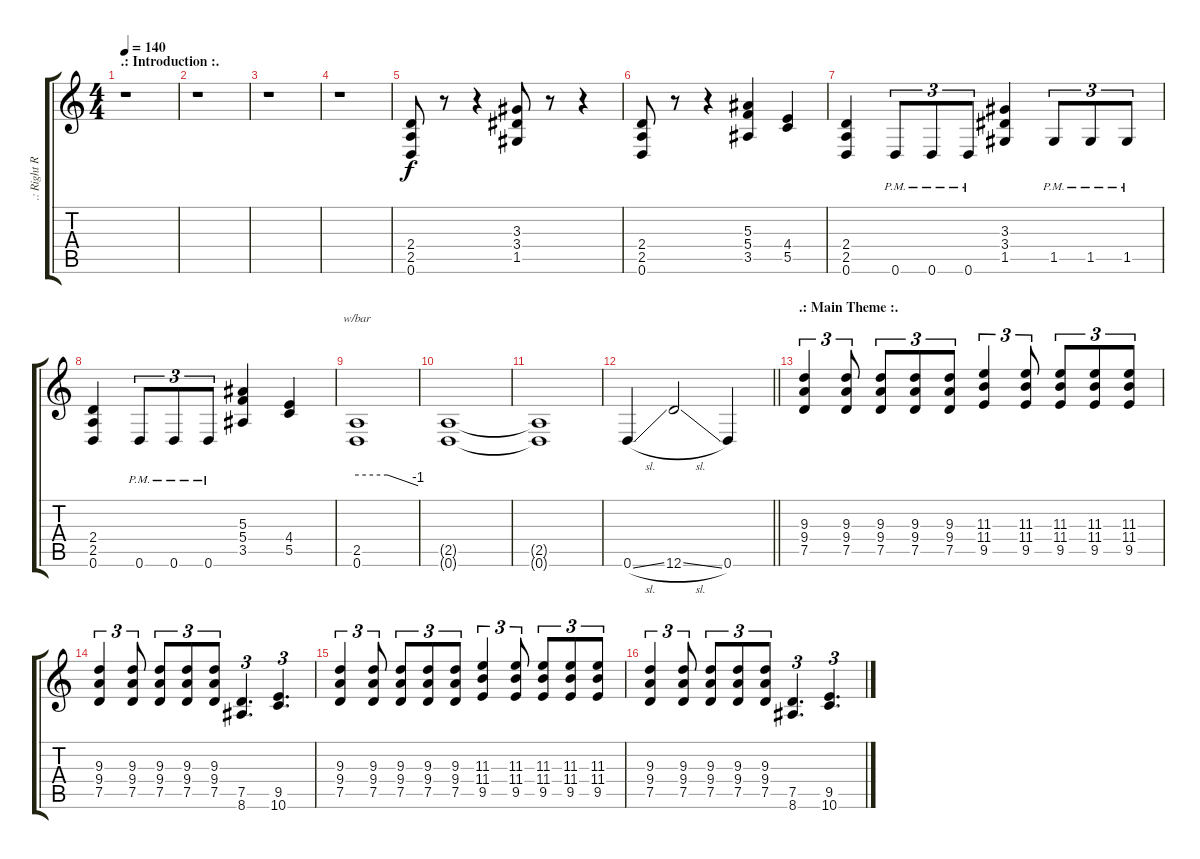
\track (".: Right Rythm Guitar :." ".: Right R") {mute instrument distortionguitar}
\staff {score tabs}
\tuning (D4 A3 F3 C3 G2 D2) {hide}
\ts (4 4)
\section ("" ".: Introduction :.")
\tempo 140
\clef g2
\ks c
r.1{dy f instrument distortionguitar} |
r.1 |
r.1 |
r.1 |
(2.4 2.5 0.6).8 r.8 r.4 (3.3 3.4 1.5).8 r.8 r.4 |
(2.4 2.5 0.6).8 r.8 r.4 (5.3 5.4 3.5).4 (4.4 5.5).4 |
(2.4 2.5 0.6).4 0.6{pm}.8{tu (3 2)} 0.6{pm}.8{tu (3 2)} 0.6{pm}.8{tu (3 2)} (3.3 3.4 1.5).4 1.5{pm}.8{tu (3 2)} 1.5{pm}.8{tu (3 2)} 1.5{pm}.8{tu (3 2)} |
(2.4 2.5 0.6).4 0.6{pm}.8{tu (3 2)} 0.6{pm}.8{tu (3 2)} 0.6{pm}.8{tu (3 2)} (5.3 5.4 3.5).4 (4.4 5.5).4 |
(2.5 0.6).1{tbe (custom default 0 0 30 0 60 -4)} |
(2.5{t} 0.6{t}).1 |
(2.5{t} 0.6{t}).1 |
\barLineRight lightlight
0.6{sl}.4 12.6{sl}.2 0.6.4 |
\section ("" ".: Main Theme :.")
(9.3 9.4 7.5).4{tu (3 2)} (9.3 9.4 7.5).8{tu (3 2)} (9.3 9.4 7.5).8{tu (3 2)} (9.3 9.4 7.5).8{tu (3 2)} (9.3 9.4 7.5).8{tu (3 2)} (11.3 11.4 9.5).4{tu (3 2)} (11.3 11.4 9.5).8{tu (3 2)} (11.3 11.4 9.5).8{tu (3 2)} (11.3 11.4 9.5).8{tu (3 2)} (11.3 11.4 9.5).8{tu (3 2)} |
(9.3 9.4 7.5).4{tu (3 2)} (9.3 9.4 7.5).8{tu (3 2)} (9.3 9.4 7.5).8{tu (3 2)} (9.3 9.4 7.5).8{tu (3 2)} (9.3 9.4 7.5).8{tu (3 2)} (7.5 8.6).4{d tu (3 2)} (9.5 10.6).4{d tu (3 2)} |
(9.3 9.4 7.5).4{tu (3 2)} (9.3 9.4 7.5).8{tu (3 2)} (9.3 9.4 7.5).8{tu (3 2)} (9.3 9.4 7.5).8{tu (3 2)} (9.3 9.4 7.5).8{tu (3 2)} (11.3 11.4 9.5).4{tu (3 2)} (11.3 11.4 9.5).8{tu (3 2)} (11.3 11.4 9.5).8{tu (3 2)} (11.3 11.4 9.5).8{tu (3 2)} (11.3 11.4 9.5).8{tu (3 2)} |
(9.3 9.4 7.5).4{tu (3 2)} (9.3 9.4 7.5).8{tu (3 2)} (9.3 9.4 7.5).8{tu (3 2)} (9.3 9.4 7.5).8{tu (3 2)} (9.3 9.4 7.5).8{tu (3 2)} (7.5 8.6).4{d tu (3 2)} (9.5 10.6).4{d tu (3 2)}
